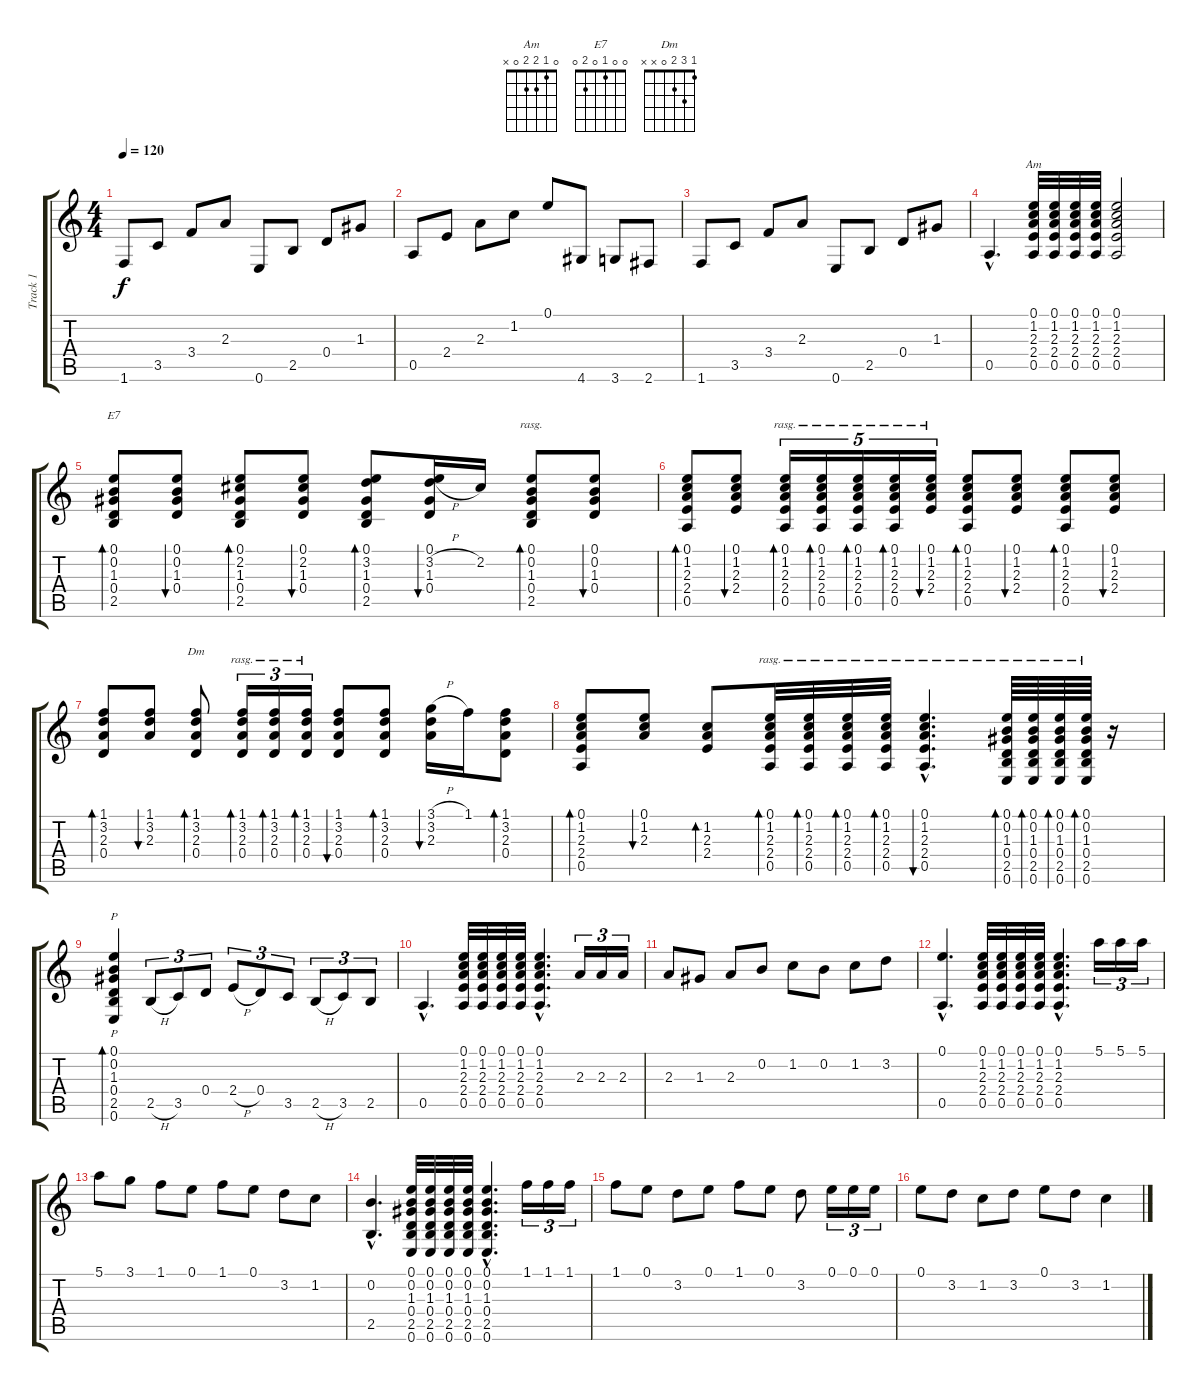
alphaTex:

\track ("Track 1" "Track 1") {instrument acousticguitarnylon}
\staff {score tabs}
\tuning (E4 B3 G3 D3 A2 E2) {hide}
\chord ("Am" 0 1 2 2 0 x)
\chord ("E7" 0 0 1 0 2 0)
\chord ("Dm" 1 3 2 0 x x)
\ts (4 4)
\tempo 120
\clef g2
\ks c
1.6.8{dy f} 3.5.8 3.4.8 2.3.8 0.6.8 2.5.8 0.4.8 1.3.8 |
0.5.8 2.4.8 2.3.8 1.2.8 0.1.8 4.6.8 3.6.8 2.6.8 |
1.6.8 3.5.8 3.4.8 2.3.8 0.6.8 2.5.8 0.4.8 1.3.8 |
0.5{hac}.4{d} (0.1 1.2 2.3 2.4 0.5).32{ch "Am"} (0.1 1.2 2.3 2.4 0.5).32 (0.1 1.2 2.3 2.4 0.5).32 (0.1 1.2 2.3 2.4 0.5).32 (0.1 1.2 2.3 2.4 0.5).2 |
(0.1 0.2 1.3 0.4 2.5).8{bd 30 ch "E7"} (0.1 0.2 1.3 0.4).8{bu 60} (0.1 2.2 1.3 0.4 2.5).8{bd 30} (0.1 2.2 1.3 0.4).8{bu 60} (0.1 3.2 1.3 0.4 2.5).8{bd 30} (0.1 3.2{h} 1.3 0.4).16{bu 60} 2.2.16 (0.1 0.2 1.3 0.4 2.5).8{bd 30 rasg ii} (0.1 0.2 1.3 0.4).8{bu 30} |
(0.1 1.2 2.3 2.4 0.5).8{bd 30} (0.1 1.2 2.3 2.4).8{bu 30} (0.1 1.2 2.3 2.4 0.5).16{tu (5 4) bd 60 rasg ii} (0.1 1.2 2.3 2.4 0.5).16{tu (5 4) bd 120 rasg ii} (0.1 1.2 2.3 2.4 0.5).16{tu (5 4) bd 120 rasg ii} (0.1 1.2 2.3 2.4 0.5).16{tu (5 4) bd 120 rasg ii} (0.1 1.2 2.3 2.4).16{tu (5 4) bu 120 rasg ii} (0.1 1.2 2.3 2.4 0.5).8{bd 30} (0.1 1.2 2.3 2.4).8{bu 30} (0.1 1.2 2.3 2.4 0.5).8{bd 30} (0.1 1.2 2.3 2.4).8{bu 30} |
(1.1 3.2 2.3 0.4).8{bd 30} (1.1 3.2 2.3).8{bu 30} (1.1 3.2 2.3 0.4).8{bd 30 ch "Dm"} (1.1 3.2 2.3 0.4).16{tu (3 2) bd 120 rasg ii} (1.1 3.2 2.3 0.4).16{tu (3 2) bd 120 rasg ii} (1.1 3.2 2.3 0.4).16{tu (3 2) bd 120 rasg ii} (1.1 3.2 2.3 0.4).8{bu 30} (1.1 3.2 2.3 0.4).8{bd 30} (3.1{h} 3.2 2.3).16{bu 30} 1.1.16 (1.1 3.2 2.3 0.4).8{bd 30} |
(0.1 1.2 2.3 2.4 0.5).8{bd 30} (0.1 1.2 2.3).8{bu 30} (1.2 2.3 2.4).8{bd 30} (0.1 1.2 2.3 2.4 0.5).32{bd 120 rasg ii} (0.1 1.2 2.3 2.4 0.5).32{bd 120 rasg ii} (0.1 1.2 2.3 2.4 0.5).32{bd 120 rasg ii} (0.1 1.2 2.3 2.4 0.5).32{bd 120 rasg ii} (0.1{hac} 1.2{hac} 2.3{hac} 2.4{hac} 0.5{hac}).4{d bu 120 rasg ii} (0.1 0.2 1.3 0.4 2.5 0.6).64{bd 120 rasg ii} (0.1 0.2 1.3 0.4 2.5 0.6).64{bd 120 rasg ii} (0.1 0.2 1.3 0.4 2.5 0.6).64{bd 120 rasg ii} (0.1 0.2 1.3 0.4 2.5 0.6).64{bd 120 rasg ii} r.16 |
(0.1 0.2 1.3 0.4 2.5 0.6).4{p bd 480} 2.5{h}.8{tu (3 2)} 3.5.8{tu (3 2)} 0.4.8{tu (3 2)} 2.4{h}.8{tu (3 2)} 0.4.8{tu (3 2)} 3.5.8{tu (3 2)} 2.5{h}.8{tu (3 2)} 3.5.8{tu (3 2)} 2.5.8{tu (3 2)} |
0.5{hac}.4{d} (0.1 1.2 2.3 2.4 0.5).32 (0.1 1.2 2.3 2.4 0.5).32 (0.1 1.2 2.3 2.4 0.5).32 (0.1 1.2 2.3 2.4 0.5).32 (0.1{hac} 1.2{hac} 2.3{hac} 2.4{hac} 0.5{hac}).4{d} 2.3.16{tu (3 2)} 2.3.16{tu (3 2)} 2.3.16{tu (3 2)} |
2.3.8 1.3.8 2.3.8 0.2.8 1.2.8 0.2.8 1.2.8 3.2.8 |
(0.1{hac} 0.5{hac}).4{d} (0.1 1.2 2.3 2.4 0.5).32 (0.1 1.2 2.3 2.4 0.5).32 (0.1 1.2 2.3 2.4 0.5).32 (0.1 1.2 2.3 2.4 0.5).32 (0.1{hac} 1.2{hac} 2.3{hac} 2.4{hac} 0.5{hac}).4{d} 5.1.16{tu (3 2)} 5.1.16{tu (3 2)} 5.1.16{tu (3 2)} |
5.1.8 3.1.8 1.1.8 0.1.8 1.1.8 0.1.8 3.2.8 1.2.8 |
(0.2{hac} 2.5{hac}).4{d} (0.1 0.2 1.3 0.4 2.5 0.6).32 (0.1 0.2 1.3 0.4 2.5 0.6).32 (0.1 0.2 1.3 0.4 2.5 0.6).32 (0.1 0.2 1.3 0.4 2.5 0.6).32 (0.1{hac} 0.2{hac} 1.3{hac} 0.4{hac} 2.5{hac} 0.6{hac}).4{d} 1.1.16{tu (3 2)} 1.1.16{tu (3 2)} 1.1.16{tu (3 2)} |
1.1.8 0.1.8 3.2.8 0.1.8 1.1.8 0.1.8 3.2.8 0.1.16{tu (3 2)} 0.1.16{tu (3 2)} 0.1.16{tu (3 2)} |
0.1.8 3.2.8 1.2.8 3.2.8 0.1.8 3.2.8 1.2.4
